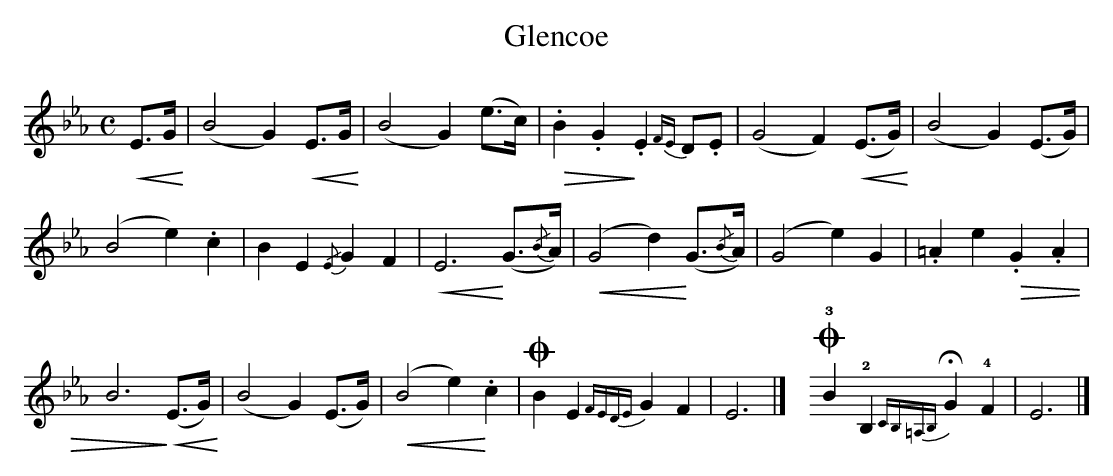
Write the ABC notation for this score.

X:1
T:Glencoe
M:C
L:1/8
K:Eb
!crescendo(!E>G!crescendo)!|(B4G2) !crescendo(!E>G!crescendo)!|(B4G2) (e>c)|!diminuendo(!.B2 .G2!diminuendo)! .E2 {FE}D.E|\
(G4F2) !crescendo(!(E>G)!crescendo)!|(B4G2) (E>G)|
(B4e2) .c2|B2 E2 {/E}G2 F2|!crescendo(!E6!crescendo)! (G>{/B}A)|!crescendo(!(G4d2)!crescendo)! (G>{/B}A)|(G4 e2)G2|.=A2 e2 !diminuendo(!.G2 .A2|
B6!diminuendo)! !crescendo(!(E>G)!crescendo)!|(B4G2) (E>G)|!crescendo(!(B4e2)!crescendo)! .c2|!coda!B2 E2 {FEDE}G2 F2|E6|]\
!coda!!3!B2 !2!B,2 {CB,=A,B,}HG2 !4!F2|E6|]
